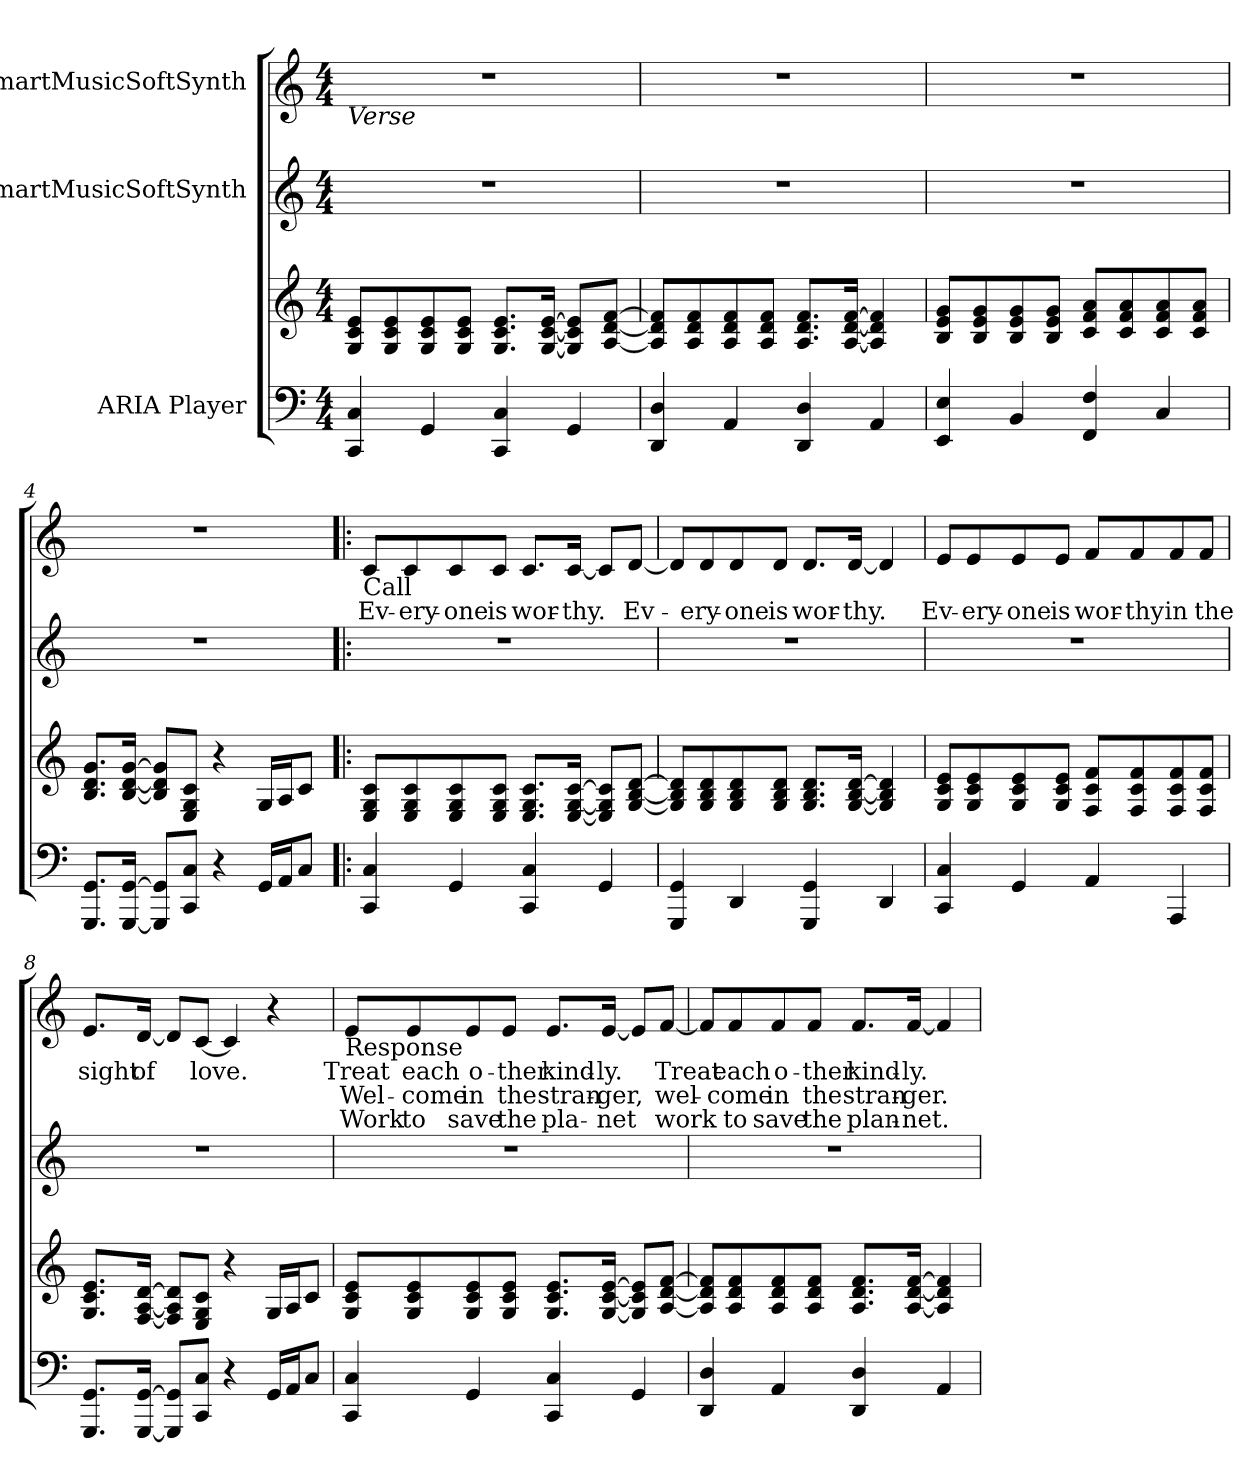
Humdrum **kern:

**kern	**kern	**kern	**kern	**text	**text	**text
*part3	*part3	*part2	*part1	*part1	*part1	*part1
*staff4	*staff3	*staff2	*staff1	*staff1	*staff1	*staff1
*I"ARIA Player	*	*I"SmartMusicSoftSynth	*I"SmartMusicSoftSynth	*	*	*
*clefF4	*clefG2	*clefG2	*clefG2	*	*	*
*k[]	*k[]	*k[]	*k[]	*	*	*
*M4/4	*M4/4	*M4/4	*M4/4	*	*	*
=1	=1	=1	=1	=1	=1	=1
!	!	!	!LO:TX:b:i:t=Verse	!	!	!
4CC/ 4C/	8G/ 8c/ 8e/L	1r	1r	.	.	.
.	8G/ 8c/ 8e/	.	.	.	.	.
4GG/	8G/ 8c/ 8e/	.	.	.	.	.
.	8G/ 8c/ 8e/J	.	.	.	.	.
4CC/ 4C/	8.G/ 8.c/ 8.e/L	.	.	.	.	.
.	[16G/ [16c/ [16e/Jk	.	.	.	.	.
4GG/	8G/] 8c/] 8e/]L	.	.	.	.	.
.	[8A/ [8d/ [8f/J	.	.	.	.	.
=2	=2	=2	=2	=2	=2	=2
4DD/ 4D/	8A/] 8d/] 8f/]L	1r	1r	.	.	.
.	8A/ 8d/ 8f/	.	.	.	.	.
4AA/	8A/ 8d/ 8f/	.	.	.	.	.
.	8A/ 8d/ 8f/J	.	.	.	.	.
4DD/ 4D/	8.A/ 8.d/ 8.f/L	.	.	.	.	.
.	[16A/ [16d/ [16f/Jk	.	.	.	.	.
4AA/	4A/] 4d/] 4f/]	.	.	.	.	.
=3	=3	=3	=3	=3	=3	=3
4EE/ 4E/	8B/ 8e/ 8g/L	1r	1r	.	.	.
.	8B/ 8e/ 8g/	.	.	.	.	.
4BB/	8B/ 8e/ 8g/	.	.	.	.	.
.	8B/ 8e/ 8g/J	.	.	.	.	.
4FF/ 4F/	8c/ 8f/ 8a/L	.	.	.	.	.
.	8c/ 8f/ 8a/	.	.	.	.	.
4C/	8c/ 8f/ 8a/	.	.	.	.	.
.	8c/ 8f/ 8a/J	.	.	.	.	.
!!LO:LB:g=z
=4	=4	=4	=4	=4	=4	=4
8.GGG/ 8.GG/L	8.B/ 8.d/ 8.g/L	1r	1r	.	.	.
[16GGG/ [16GG/Jk	[16B/ [16d/ [16g/Jk	.	.	.	.	.
8GGG/] 8GG/]L	8B/] 8d/] 8g/]L	.	.	.	.	.
8CC/ 8C/J	8E/ 8G/ 8c/J	.	.	.	.	.
4r	4r	.	.	.	.	.
16GG/LL	16G/LL	.	.	.	.	.
16AA/J	16A/J	.	.	.	.	.
8C/J	8c/J	.	.	.	.	.
=5!|:	=5!|:	=5!|:	=5!|:	=5!|:	=5!|:	=5!|:
!	!	!	!LO:TX:b:t=Call	!	!	!
!	!	!	!	!LO:LY:b	!	!
4CC/ 4C/	8E/ 8G/ 8c/L	1r	8c/L	Ev-	.	.
!	!	!	!	!LO:LY:b	!	!
.	8E/ 8G/ 8c/	.	8c/	-ery-	.	.
!	!	!	!	!LO:LY:b	!	!
4GG/	8E/ 8G/ 8c/	.	8c/	-one	.	.
!	!	!	!	!LO:LY:b	!	!
.	8E/ 8G/ 8c/J	.	8c/J	is	.	.
!	!	!	!	!LO:LY:b	!	!
4CC/ 4C/	8.E/ 8.G/ 8.c/L	.	8.c/L	wor-	.	.
!	!	!	!	!LO:LY:b	!	!
.	[16E/ [16G/ [16c/Jk	.	[16c/Jk	-thy.	.	.
4GG/	8E/] 8G/] 8c/]L	.	8c/L]	.	.	.
!	!	!	!	!LO:LY:b	!	!
.	[8G/ [8B/ [8d/J	.	[8d/J	Ev-	.	.
=6	=6	=6	=6	=6	=6	=6
4GGG/ 4GG/	8G/] 8B/] 8d/]L	1r	8d/L]	.	.	.
!	!	!	!	!LO:LY:b	!	!
.	8G/ 8B/ 8d/	.	8d/	-ery-	.	.
!	!	!	!	!LO:LY:b	!	!
4DD/	8G/ 8B/ 8d/	.	8d/	-one	.	.
!	!	!	!	!LO:LY:b	!	!
.	8G/ 8B/ 8d/J	.	8d/J	is	.	.
!	!	!	!	!LO:LY:b	!	!
4GGG/ 4GG/	8.G/ 8.B/ 8.d/L	.	8.d/L	wor-	.	.
!	!	!	!	!LO:LY:b	!	!
.	[16G/ [16B/ [16d/Jk	.	[16d/Jk	-thy.	.	.
4DD/	4G/] 4B/] 4d/]	.	4d/]	.	.	.
!!LO:LB:g=z
=7	=7	=7	=7	=7	=7	=7
!	!	!	!	!LO:LY:b	!	!
4CC/ 4C/	8G/ 8c/ 8e/L	1r	8e/L	Ev-	.	.
!	!	!	!	!LO:LY:b	!	!
.	8G/ 8c/ 8e/	.	8e/	-ery-	.	.
!	!	!	!	!LO:LY:b	!	!
4GG/	8G/ 8c/ 8e/	.	8e/	-one	.	.
!	!	!	!	!LO:LY:b	!	!
.	8G/ 8c/ 8e/J	.	8e/J	is	.	.
!	!	!	!	!LO:LY:b	!	!
4AA/	8F/ 8c/ 8f/L	.	8f/L	wor-	.	.
!	!	!	!	!LO:LY:b	!	!
.	8F/ 8c/ 8f/	.	8f/	-thy	.	.
!	!	!	!	!LO:LY:b	!	!
4AAA/	8F/ 8c/ 8f/	.	8f/	in	.	.
!	!	!	!	!LO:LY:b	!	!
.	8F/ 8c/ 8f/J	.	8f/J	the	.	.
=8	=8	=8	=8	=8	=8	=8
!	!	!	!	!LO:LY:b	!	!
8.GGG/ 8.GG/L	8.G/ 8.c/ 8.e/L	1r	8.e/L	sight	.	.
!	!	!	!	!LO:LY:b	!	!
[16GGG/ [16GG/Jk	[16F/ [16A/ [16d/Jk	.	[16d/Jk	of	.	.
8GGG/] 8GG/]L	8F/] 8A/] 8d/]L	.	8d/L]	.	.	.
!	!	!	!	!LO:LY:b	!	!
8CC/ 8C/J	8E/ 8G/ 8c/J	.	[8c/J	love.	.	.
4r	4r	.	4c/]	.	.	.
16GG/LL	16G/LL	.	4r	.	.	.
16AA/J	16A/J	.	.	.	.	.
8C/J	8c/J	.	.	.	.	.
!!LO:LB:g=z
=9	=9	=9	=9	=9	=9	=9
!	!	!	!LO:TX:b:t=Response	!	!	!
!	!	!	!	!LO:LY:b	!LO:LY:b	!LO:LY:b
4CC/ 4C/	8G/ 8c/ 8e/L	1r	8e/L	Treat	Wel-	Work
!	!	!	!	!LO:LY:b	!LO:LY:b	!LO:LY:b
.	8G/ 8c/ 8e/	.	8e/	each	-come	to
!	!	!	!	!LO:LY:b	!LO:LY:b	!LO:LY:b
4GG/	8G/ 8c/ 8e/	.	8e/	o-	in	save
!	!	!	!	!LO:LY:b	!LO:LY:b	!LO:LY:b
.	8G/ 8c/ 8e/J	.	8e/J	-ther	the	the
!	!	!	!	!LO:LY:b	!LO:LY:b	!LO:LY:b
4CC/ 4C/	8.G/ 8.c/ 8.e/L	.	8.e/L	kind-	stran-	pla-
!	!	!	!	!LO:LY:b	!LO:LY:b	!LO:LY:b
.	[16G/ [16c/ [16e/Jk	.	[16e/Jk	-ly.	-ger,	-net
4GG/	8G/] 8c/] 8e/]L	.	8e/L]	.	.	.
!	!	!	!	!LO:LY:b	!LO:LY:b	!LO:LY:b
.	[8A/ [8d/ [8f/J	.	[8f/J	Treat	wel-	work
!!LO:LB:g=z
=10	=10	=10	=10	=10	=10	=10
4DD/ 4D/	8A/] 8d/] 8f/]L	1r	8f/L]	.	.	.
!	!	!	!	!LO:LY:b	!LO:LY:b	!LO:LY:b
.	8A/ 8d/ 8f/	.	8f/	each	-come	to
!	!	!	!	!LO:LY:b	!LO:LY:b	!LO:LY:b
4AA/	8A/ 8d/ 8f/	.	8f/	o-	in	save
!	!	!	!	!LO:LY:b	!LO:LY:b	!LO:LY:b
.	8A/ 8d/ 8f/J	.	8f/J	-ther	the	the
!	!	!	!	!LO:LY:b	!LO:LY:b	!LO:LY:b
4DD/ 4D/	8.A/ 8.d/ 8.f/L	.	8.f/L	kind-	stran-	plan-
!	!	!	!	!LO:LY:b	!LO:LY:b	!LO:LY:b
.	[16A/ [16d/ [16f/Jk	.	[16f/Jk	-ly.	-ger.	-net.
4AA/	4A/] 4d/] 4f/]	.	4f/]	.	.	.
=	=	=	=	=	=	=
*-	*-	*-	*-	*-	*-	*-
